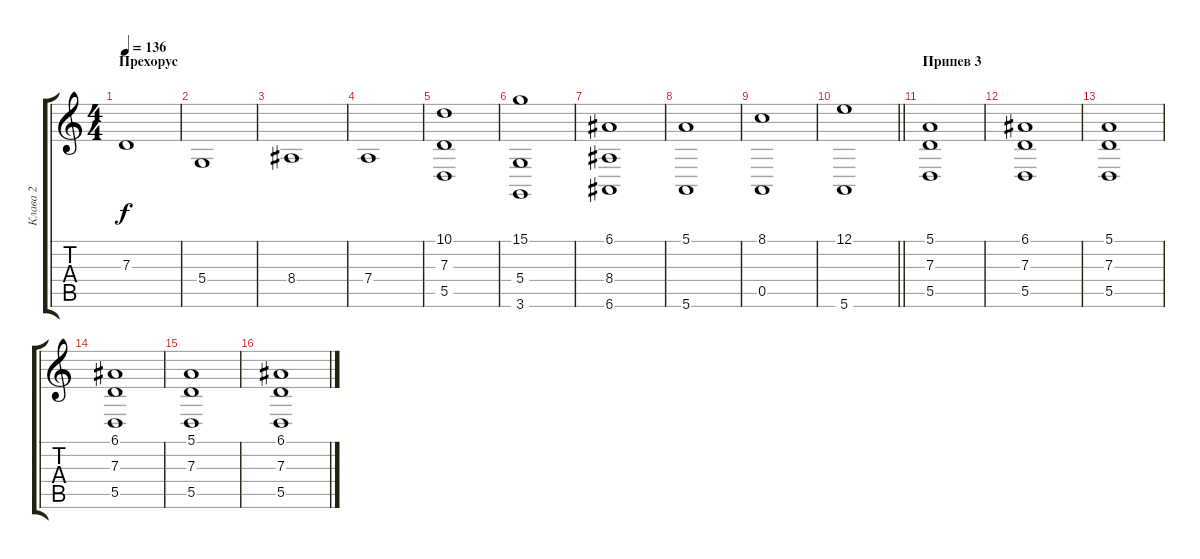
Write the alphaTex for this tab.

\track ("Клава 2" "Клава 2") {instrument stringensemble1}
\staff {score tabs}
\tuning (E4 B3 G3 D3 A2 E2) {hide}
\ts (4 4)
\section ("" "Прехорус")
\tempo 136
\clef g2
\ks c
7.3.1{dy f} |
5.4.1 |
8.4.1 |
7.4.1 |
(10.1 7.3 5.5).1 |
(15.1 5.4 3.6).1 |
(6.1 8.4 6.6).1 |
(5.1 5.6).1 |
(8.1 0.5).1 |
\barLineRight lightlight
(12.1 5.6).1 |
\section ("" "Припев 3")
(5.1 7.3 5.5).1 |
(6.1 7.3 5.5).1 |
(5.1 7.3 5.5).1 |
(6.1 7.3 5.5).1 |
(5.1 7.3 5.5).1 |
(6.1 7.3 5.5).1
